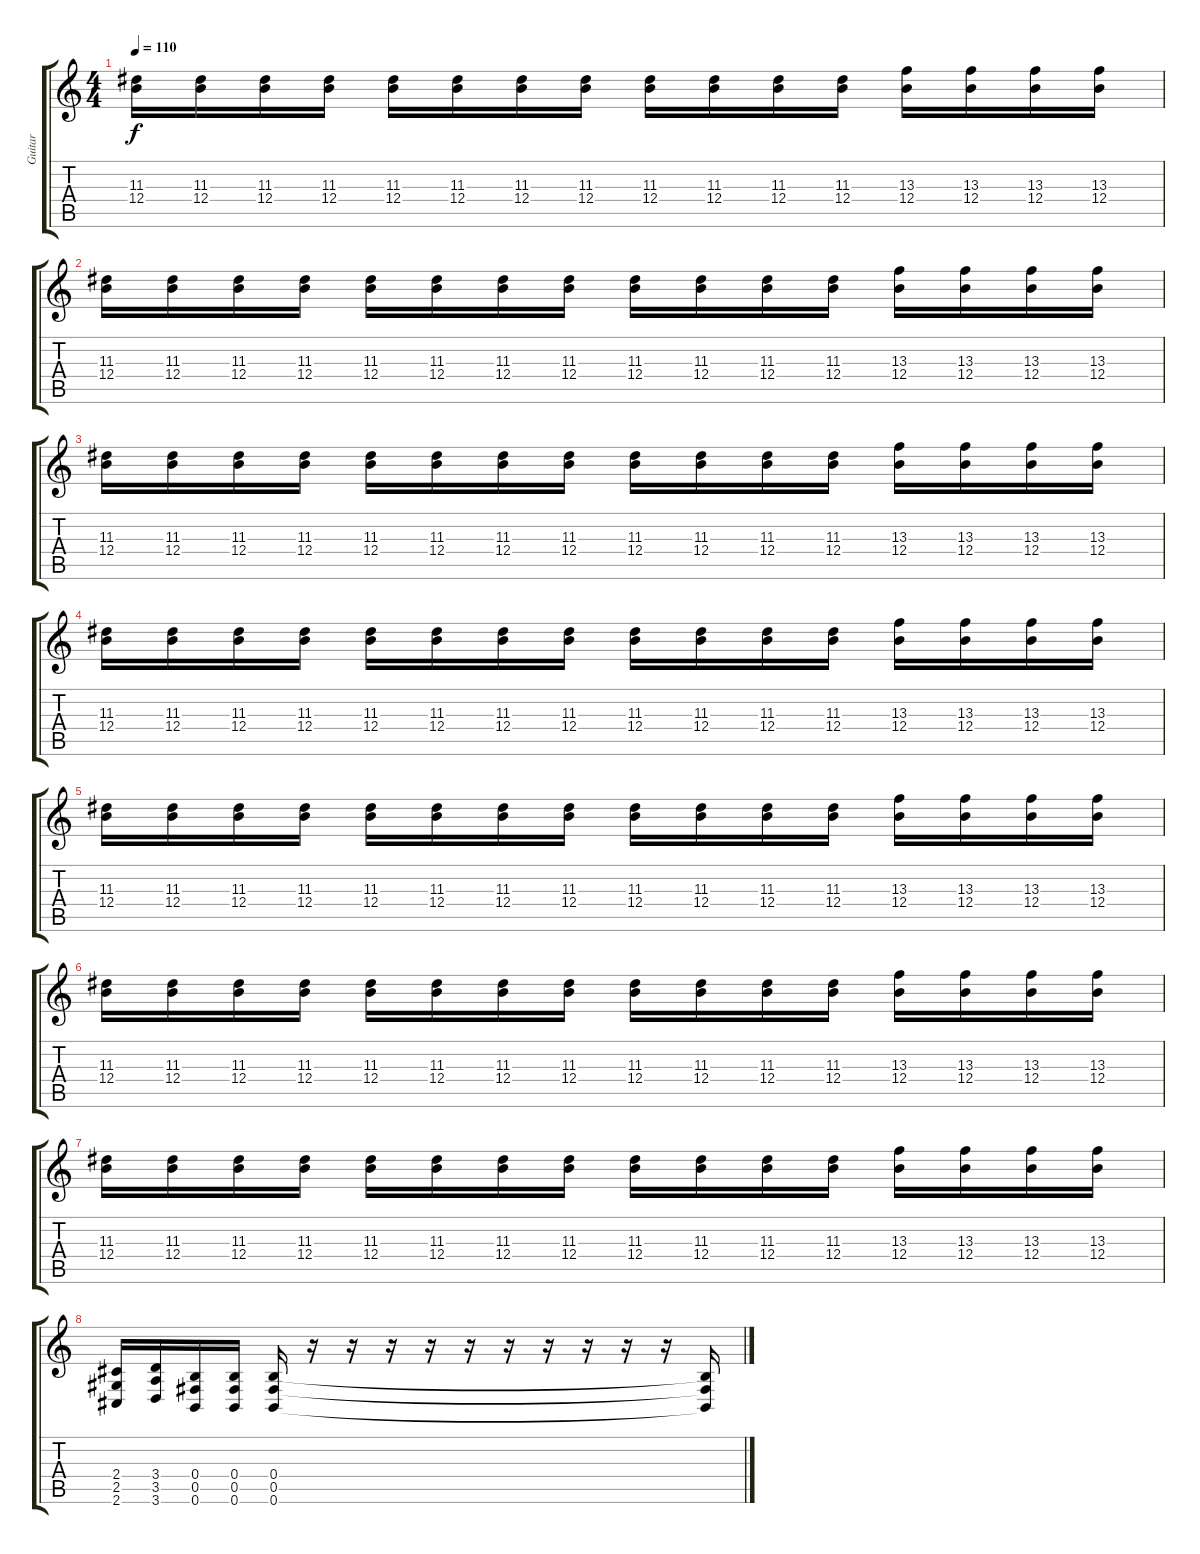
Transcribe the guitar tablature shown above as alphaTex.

\track ("Guitar" "Guitar") {instrument distortionguitar}
\staff {score tabs}
\tuning (Db4 Ab3 E3 B2 Gb2 B1) {hide}
\ts (4 4)
\tempo 110
\clef g2
\ks c
(11.3 12.4).16{dy f volume 12 instrument distortionguitar} (11.3 12.4).16 (11.3 12.4).16 (11.3 12.4).16 (11.3 12.4).16 (11.3 12.4).16 (11.3 12.4).16 (11.3 12.4).16 (11.3 12.4).16 (11.3 12.4).16 (11.3 12.4).16 (11.3 12.4).16 (13.3 12.4).16 (13.3 12.4).16 (13.3 12.4).16 (13.3 12.4).16 |
(11.3 12.4).16{volume 12} (11.3 12.4).16 (11.3 12.4).16 (11.3 12.4).16 (11.3 12.4).16 (11.3 12.4).16 (11.3 12.4).16 (11.3 12.4).16 (11.3 12.4).16 (11.3 12.4).16 (11.3 12.4).16 (11.3 12.4).16 (13.3 12.4).16 (13.3 12.4).16 (13.3 12.4).16 (13.3 12.4).16 |
(11.3 12.4).16{volume 12} (11.3 12.4).16 (11.3 12.4).16 (11.3 12.4).16 (11.3 12.4).16 (11.3 12.4).16 (11.3 12.4).16 (11.3 12.4).16 (11.3 12.4).16 (11.3 12.4).16 (11.3 12.4).16 (11.3 12.4).16 (13.3 12.4).16 (13.3 12.4).16 (13.3 12.4).16 (13.3 12.4).16 |
(11.3 12.4).16{volume 12} (11.3 12.4).16 (11.3 12.4).16 (11.3 12.4).16 (11.3 12.4).16 (11.3 12.4).16 (11.3 12.4).16 (11.3 12.4).16 (11.3 12.4).16 (11.3 12.4).16 (11.3 12.4).16 (11.3 12.4).16 (13.3 12.4).16 (13.3 12.4).16 (13.3 12.4).16 (13.3 12.4).16 |
(11.3 12.4).16{volume 12} (11.3 12.4).16 (11.3 12.4).16 (11.3 12.4).16 (11.3 12.4).16 (11.3 12.4).16 (11.3 12.4).16 (11.3 12.4).16 (11.3 12.4).16 (11.3 12.4).16 (11.3 12.4).16 (11.3 12.4).16 (13.3 12.4).16 (13.3 12.4).16 (13.3 12.4).16 (13.3 12.4).16 |
(11.3 12.4).16{volume 12} (11.3 12.4).16 (11.3 12.4).16 (11.3 12.4).16 (11.3 12.4).16 (11.3 12.4).16 (11.3 12.4).16 (11.3 12.4).16 (11.3 12.4).16 (11.3 12.4).16 (11.3 12.4).16 (11.3 12.4).16 (13.3 12.4).16 (13.3 12.4).16 (13.3 12.4).16 (13.3 12.4).16 |
(11.3 12.4).16{volume 12} (11.3 12.4).16 (11.3 12.4).16 (11.3 12.4).16 (11.3 12.4).16 (11.3 12.4).16 (11.3 12.4).16 (11.3 12.4).16 (11.3 12.4).16 (11.3 12.4).16 (11.3 12.4).16 (11.3 12.4).16 (13.3 12.4).16 (13.3 12.4).16 (13.3 12.4).16 (13.3 12.4).16 |
(2.4 2.5 2.6).16 (3.4 3.5 3.6).16 (0.4 0.5 0.6).16 (0.4 0.5 0.6).16 (0.4 0.5 0.6).16 r.16 r.16 r.16 r.16 r.16 r.16 r.16 r.16 r.16 r.16 (0.4{t} 0.5{t} 0.6{t}).16
